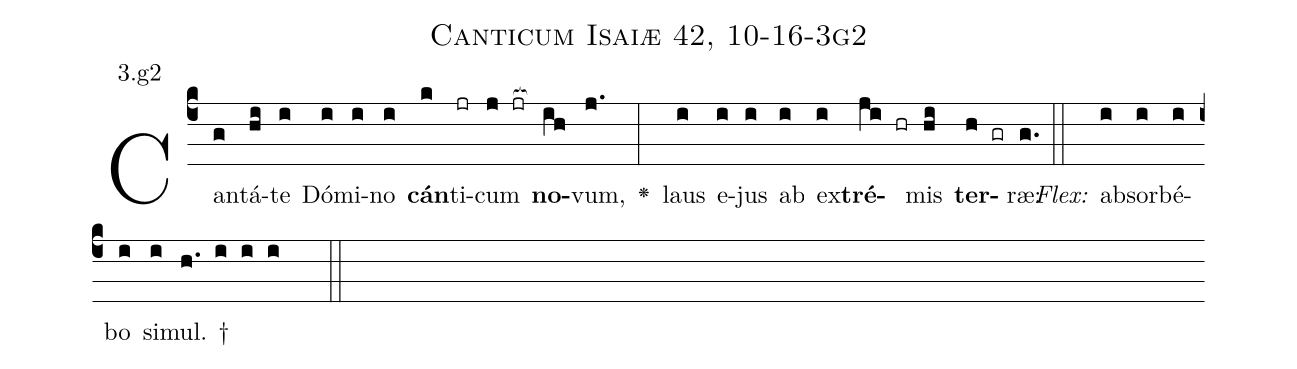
name: Canticum Isaiæ 42, 10-16-3g2;
annotation: 3.g2;
%%
(c4)Can(g)tá(hi)te(i) Dó(i)mi(i)no(i) <b>cán</b>(k)ti(jr)cum(j jr[ocb:1{]) <b>no</b>(ih[ocb:0}])vum,(j.) <v>\greheightstar</v>(:) laus(i) e(i)jus(i) ab(i) ex(i)<b>tré</b>(ji hr)mis(hi) <b>ter</b>(h gr)ræ:(g.) (::)
<i>Flex:</i>()  ab(i)sor(i)bé(i)bo(i) si(i)mul. †(h. i i i  ::)

%E(i) u(i) o(ji) u(hi) a(h) e.(g.) (::)
